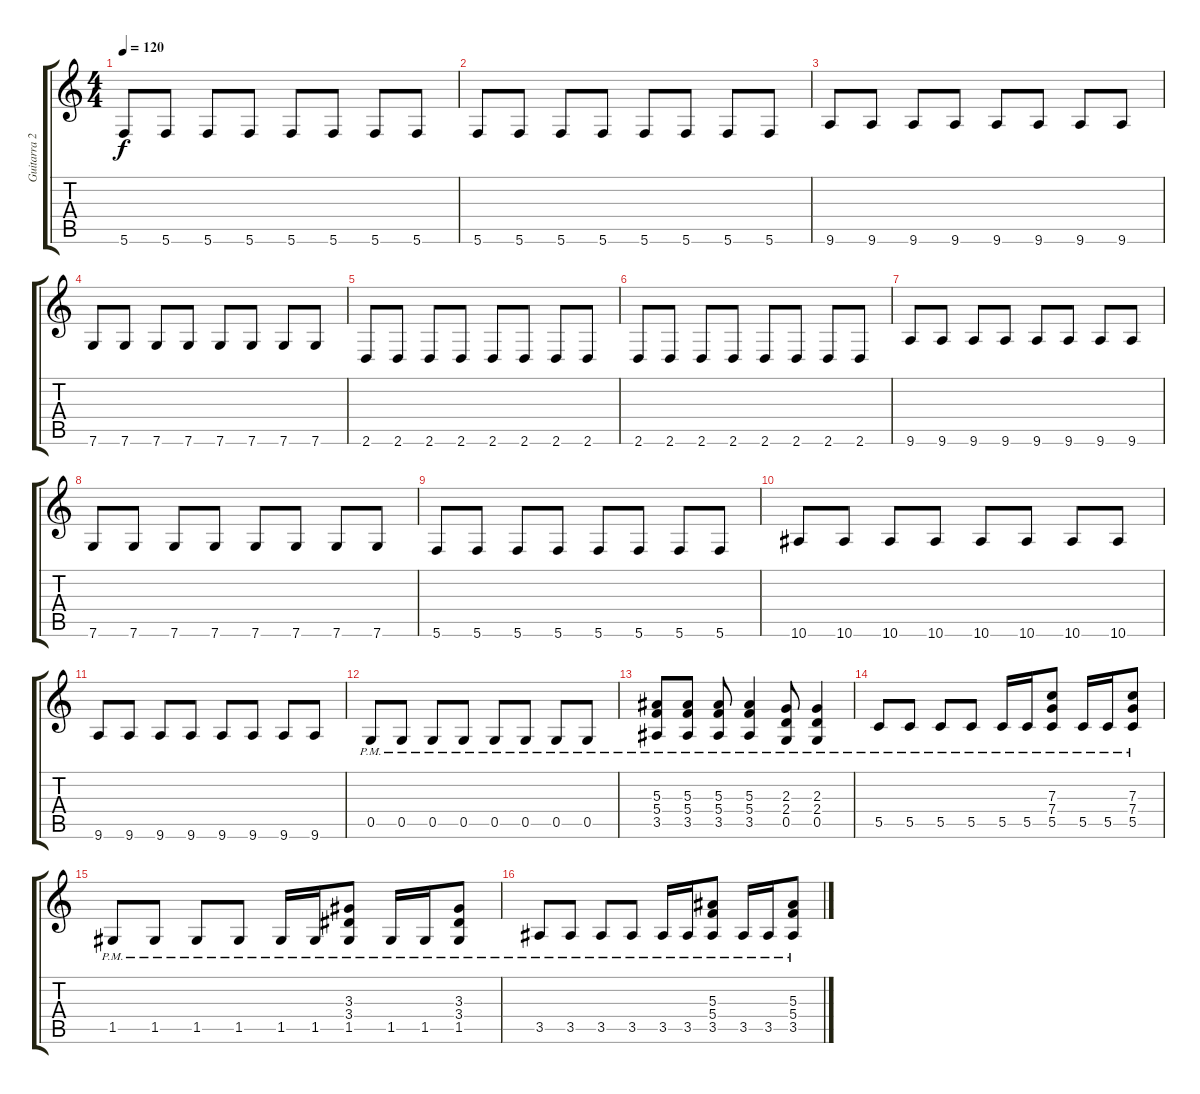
\track ("Guitarra 2" "Guitarra 2") {instrument distortionguitar}
\staff {score tabs}
\tuning (D4 A3 F3 C3 G2 C2) {hide}
\ts (4 4)
\tempo 120
\clef g2
\ks c
5.6.8{dy f} 5.6.8 5.6.8 5.6.8 5.6.8 5.6.8 5.6.8 5.6.8 |
5.6.8 5.6.8 5.6.8 5.6.8 5.6.8 5.6.8 5.6.8 5.6.8 |
9.6.8 9.6.8 9.6.8 9.6.8 9.6.8 9.6.8 9.6.8 9.6.8 |
7.6.8 7.6.8 7.6.8 7.6.8 7.6.8 7.6.8 7.6.8 7.6.8 |
2.6.8 2.6.8 2.6.8 2.6.8 2.6.8 2.6.8 2.6.8 2.6.8 |
2.6.8 2.6.8 2.6.8 2.6.8 2.6.8 2.6.8 2.6.8 2.6.8 |
9.6.8 9.6.8 9.6.8 9.6.8 9.6.8 9.6.8 9.6.8 9.6.8 |
7.6.8 7.6.8 7.6.8 7.6.8 7.6.8 7.6.8 7.6.8 7.6.8 |
5.6.8 5.6.8 5.6.8 5.6.8 5.6.8 5.6.8 5.6.8 5.6.8 |
10.6.8 10.6.8 10.6.8 10.6.8 10.6.8 10.6.8 10.6.8 10.6.8 |
9.6.8 9.6.8 9.6.8 9.6.8 9.6.8 9.6.8 9.6.8 9.6.8 |
0.5{pm}.8 0.5{pm}.8 0.5{pm}.8 0.5{pm}.8 0.5{pm}.8 0.5{pm}.8 0.5{pm}.8 0.5{pm}.8 |
(5.3 5.4 3.5{pm}).8 (5.3 5.4 3.5{pm}).8 (5.3 5.4 3.5{pm}).8 (5.3 5.4 3.5{pm}).4 (2.3 2.4 0.5{pm}).8 (2.3 2.4 0.5{pm}).4 |
5.5{pm}.8{instrument distortionguitar} 5.5{pm}.8 5.5{pm}.8 5.5{pm}.8 5.5{pm}.16 5.5{pm}.16 (7.3 7.4 5.5{pm}).8 5.5{pm}.16 5.5{pm}.16 (7.3 7.4 5.5{pm}).8 |
1.5{pm}.8 1.5{pm}.8 1.5{pm}.8 1.5{pm}.8 1.5{pm}.16 1.5{pm}.16 (3.3 3.4 1.5{pm}).8 1.5{pm}.16 1.5{pm}.16 (3.3 3.4 1.5{pm}).8 |
3.5{pm}.8 3.5{pm}.8 3.5{pm}.8 3.5{pm}.8 3.5{pm}.16 3.5{pm}.16 (5.3 5.4 3.5{pm}).8 3.5{pm}.16 3.5{pm}.16 (5.3 5.4 3.5{pm}).8
